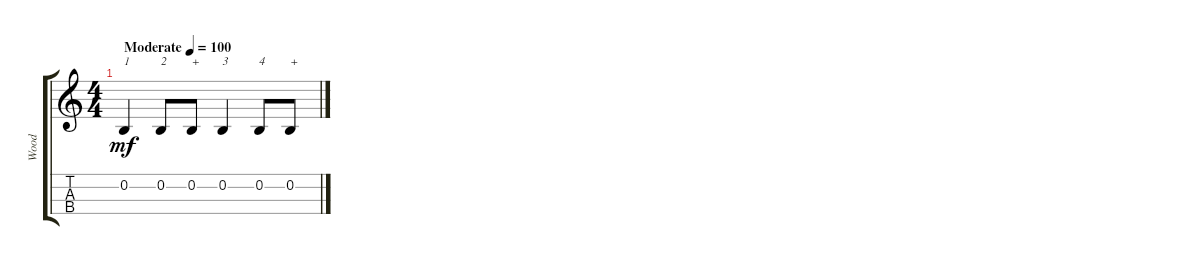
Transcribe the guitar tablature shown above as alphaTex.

\track ("Wood" "Wood") {instrument woodblock}
\staff {score tabs}
\tuning (E4 B3 G3 D3) {hide}
\ts (4 4)
\tempo (100 "Moderate")
\clef g2
\ks c
0.2.4{txt "1" dy mf instrument woodblock} 0.2.8{txt "2"} 0.2.8{txt "+"} 0.2.4{txt "3"} 0.2.8{txt "4"} 0.2.8{txt "+"}
